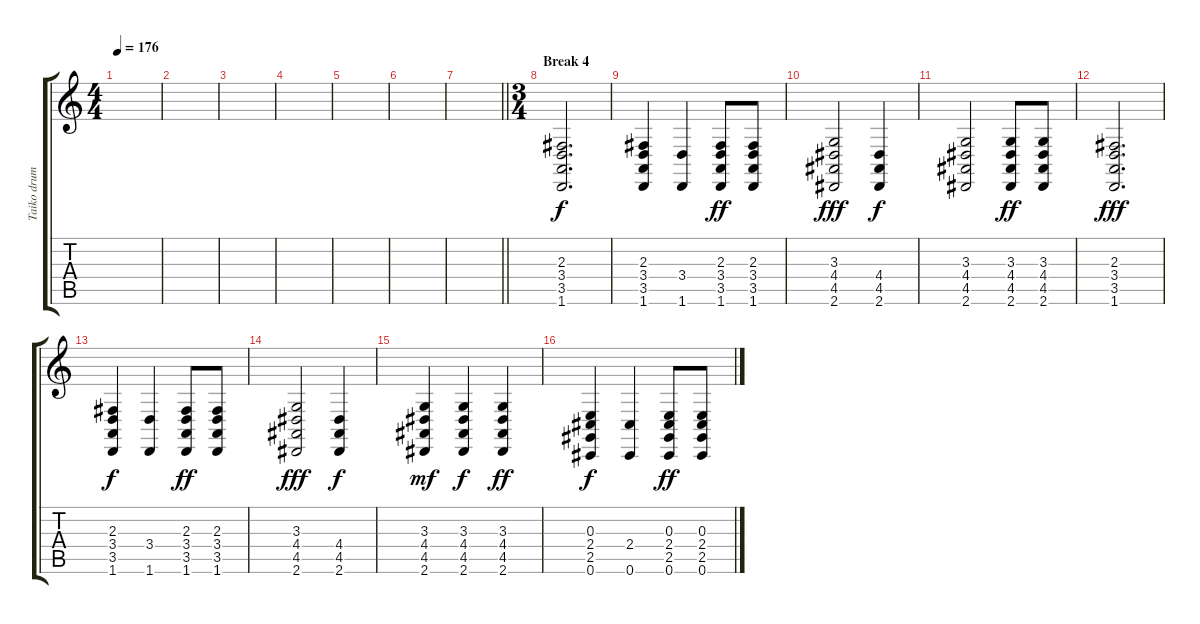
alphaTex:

\track ("Taiko drum" "Taiko drum") {instrument taikodrum}
\staff {score tabs}
\tuning (Db4 Ab3 E3 B2 Gb2 Db2) {hide}
\ts (4 4)
\tempo 176
\clef g2
\ks c
|
|
|
|
|
|
\barLineRight lightlight
|
\ts (3 4)
\section ("" "Break 4")
(2.3 3.4 3.5 1.6).2{d volume 11} |
(2.3 3.4 3.5 1.6).4{dy f} (3.4 1.6).4 (2.3 3.4 3.5 1.6).8{dy ff} (2.3 3.4 3.5 1.6).8 |
(3.3 4.4 4.5 2.6).2{dy fff} (4.4 4.5 2.6).4{dy f} |
(3.3 4.4 4.5 2.6).2 (3.3 4.4 4.5 2.6).8{dy ff} (3.3 4.4 4.5 2.6).8 |
(2.3 3.4 3.5 1.6).2{d dy fff} |
(2.3 3.4 3.5 1.6).4{dy f} (3.4 1.6).4 (2.3 3.4 3.5 1.6).8{dy ff} (2.3 3.4 3.5 1.6).8 |
(3.3 4.4 4.5 2.6).2{dy fff} (4.4 4.5 2.6).4{dy f} |
(3.3 4.4 4.5 2.6).4{dy mf} (3.3 4.4 4.5 2.6).4{dy f} (3.3 4.4 4.5 2.6).4{dy ff} |
(0.3 2.4 2.5 0.6).4{dy f} (2.4 0.6).4 (0.3 2.4 2.5 0.6).8{dy ff} (0.3 2.4 2.5 0.6).8
